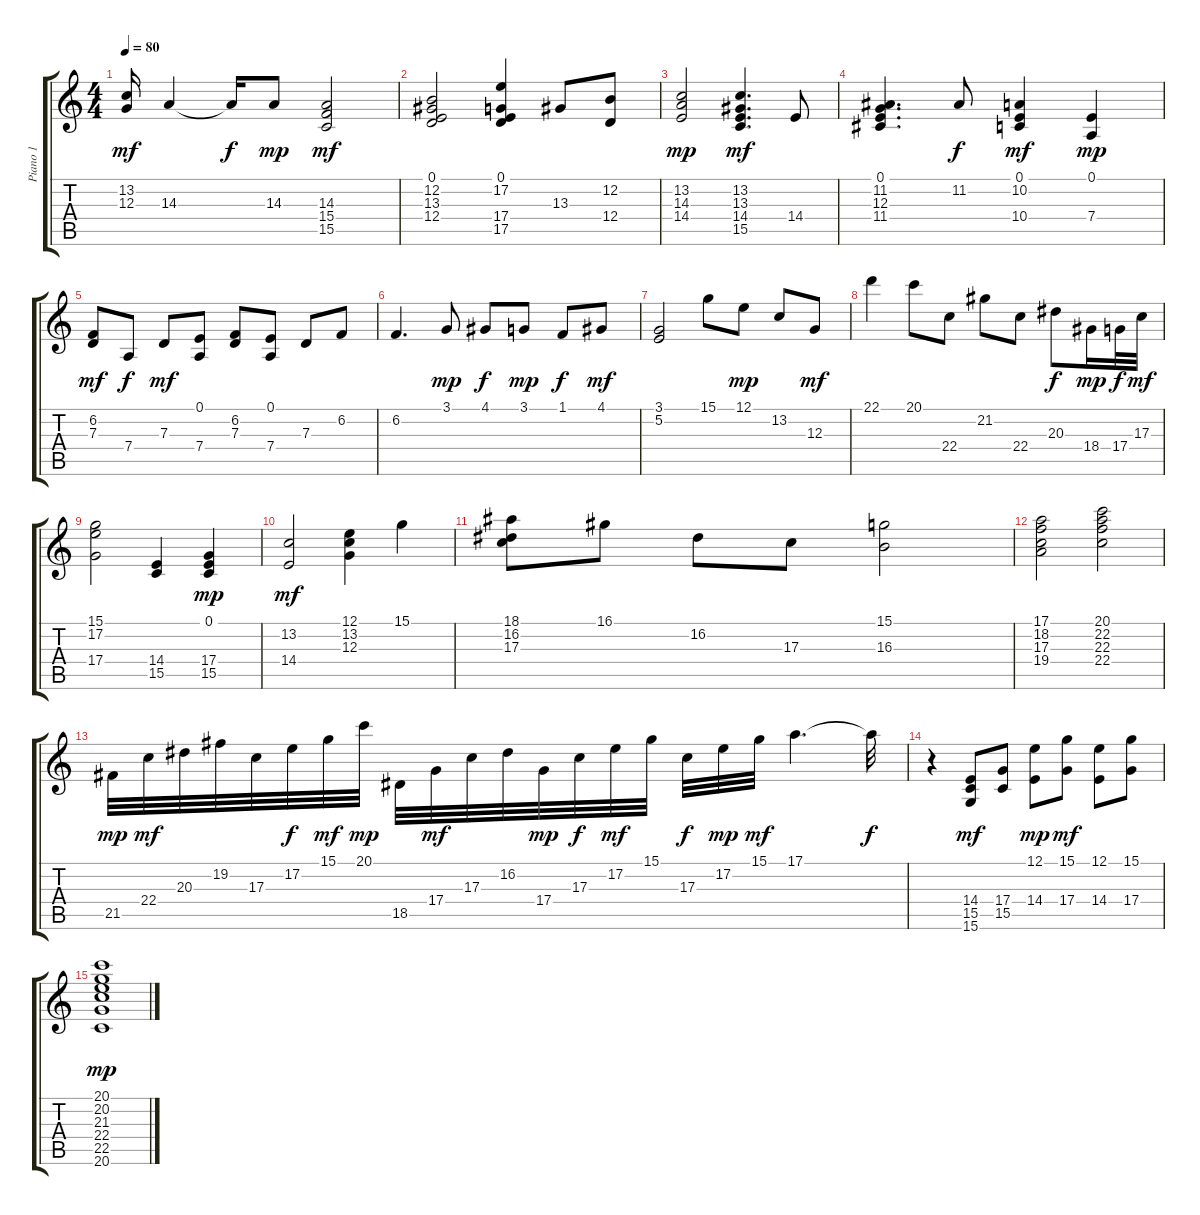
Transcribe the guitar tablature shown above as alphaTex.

\track ("Piano 1" "Piano 1") {instrument brightacousticpiano}
\staff {score tabs}
\tuning (E4 B3 G3 D3 A2 E2) {hide}
\ts (4 4)
\tempo 80
\clef g2
\ks c
(13.2 12.3).16{dy mf} 14.3.4 14.3{t}.16{dy f} 14.3.8{dy mp} (14.3 15.4 15.5).2{dy mf} |
(0.1 12.2 13.3 12.4).2 (0.1 17.2 17.4 17.5).4 13.3.8 (12.2 12.4).8 |
(13.2 14.3 14.4).2{dy mp} (13.2 13.3 14.4 15.5).4{d dy mf} 14.4.8 |
(0.1 11.2 12.3 11.4).4{d} 11.2.8{dy f} (0.1 10.2 10.4).4{dy mf} (0.1 7.4).4{dy mp} |
(6.2 7.3).8{dy mf} 7.4.8{dy f} 7.3.8{dy mf} (0.1 7.4).8 (6.2 7.3).8 (0.1 7.4).8 7.3.8 6.2.8 |
6.2.4{d} 3.1.8{dy mp} 4.1.8{dy f} 3.1.8{dy mp} 1.1.8{dy f} 4.1.8{dy mf} |
(3.1 5.2).2 15.1.8 12.1.8{dy mp} 13.2.8 12.3.8{dy mf} |
22.1.4 20.1.8 22.4.8 21.2.8 22.4.8 20.3.8{dy f} 18.4.16{dy mp} 17.4.32{dy f} 17.3.32{dy mf} |
(15.1 17.2 17.4).2 (14.4 15.5).4 (0.1 17.4 15.5).4{dy mp} |
(13.2 14.4).2{dy mf} (12.1 13.2 12.3).4 15.1.4 |
(18.1 16.2 17.3).8 16.1.8 16.2.8 17.3.8 (15.1 16.3).2 |
(17.1 18.2 17.3 19.4).2 (20.1 22.2 22.3 22.4).2 |
21.5.32{dy mp} 22.4.32{dy mf} 20.3.32 19.2.32 17.3.32 17.2.32{dy f} 15.1.32{dy mf} 20.1.32{dy mp} 18.5.32 17.4.32{dy mf} 17.3.32 16.2.32 17.4.32{dy mp} 17.3.32{dy f} 17.2.32{dy mf} 15.1.32 17.3.32{dy f} 17.2.32{dy mp} 15.1.32{dy mf} 17.1.4{d} 17.1{t}.32{dy f} |
r.4 (14.4 15.5 15.6).8{dy mf} (17.4 15.5).8 (12.1 14.4).8{dy mp} (15.1 17.4).8{dy mf} (12.1 14.4).8 (15.1 17.4).8 |
(20.1 20.2 21.3 22.4 22.5 20.6).1{dy mp}
